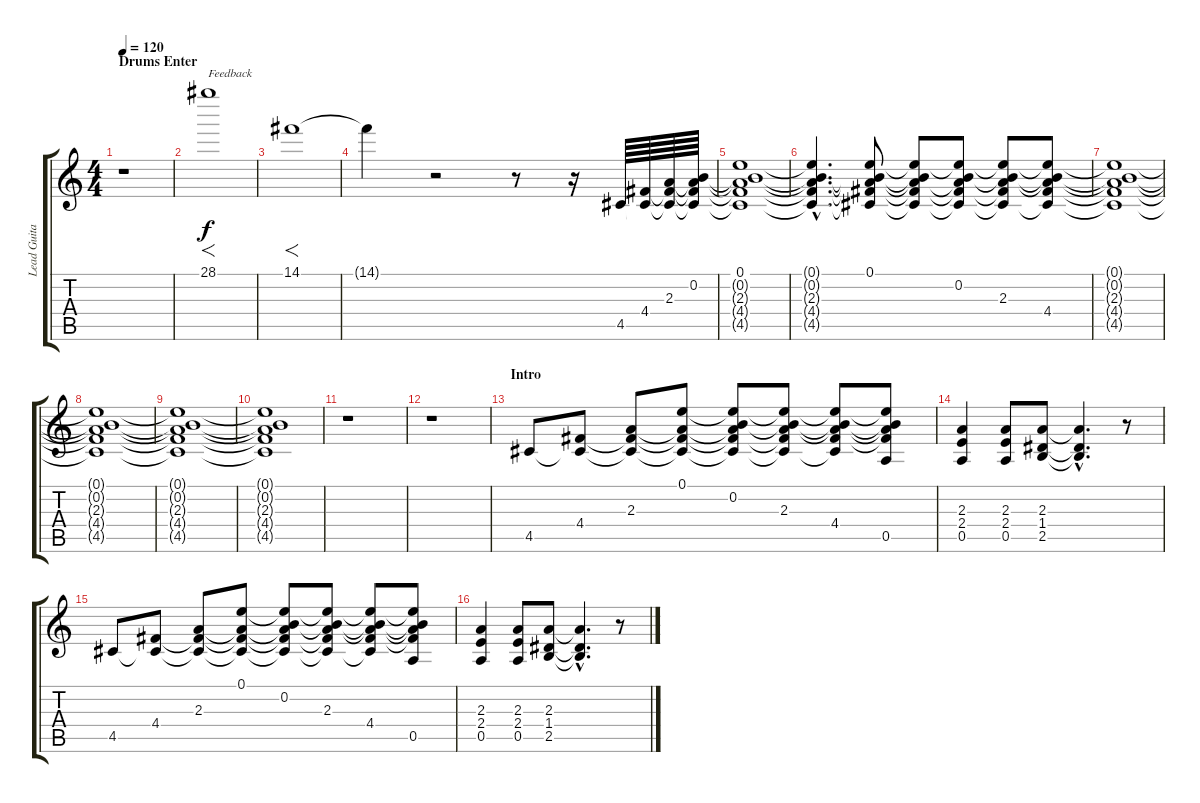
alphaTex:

\track ("Lead Guitar" "Lead Guita") {instrument overdrivenguitar}
\staff {score tabs}
\tuning (E4 B3 G3 D3 A2 E2) {hide}
\ts (4 4)
\section ("" "Drums Enter")
\tempo 120
\clef g2
\ks c
r.1{dy f instrument overdrivenguitar} |
28.1.1{f txt "Feedback"} |
14.1.1{f} |
14.1{t}.4 r.2 r.8 r.16 4.5.64 (4.4 4.5{t}).64 (2.3 4.4{t} 4.5{t}).64 (0.2 2.3{t} 4.4{t} 4.5{t}).64 |
(0.1 0.2{t} 2.3{t} 4.4{t} 4.5{t}).1 |
(0.1{hac t} 0.2{hac t} 2.3{hac t} 4.4{hac t} 4.5{hac t}).4{d} (0.1 0.2{t} 2.3{t} 4.4{t} 4.5{t}).8 (0.1{t} 0.2{t} 2.3{t} 4.4{t} 4.5{t}).8 (0.1{t} 0.2 2.3{t} 4.4{t} 4.5{t}).8 (0.1{t} 0.2{t} 2.3 4.4{t} 4.5{t}).8 (0.1{t} 0.2{t} 2.3{t} 4.4 4.5{t}).8 |
(0.1{t} 0.2{t} 2.3{t} 4.4{t} 4.5{t}).1{volume 0} |
(0.1{t} 0.2{t} 2.3{t} 4.4{t} 4.5{t}).1 |
(0.1{t} 0.2{t} 2.3{t} 4.4{t} 4.5{t}).1 |
(0.1{t} 0.2{t} 2.3{t} 4.4{t} 4.5{t}).1 |
r.1 |
r.1 |
\section ("" "Intro")
4.5.8{volume 12} (4.4 4.5{t}).8 (2.3 4.4{t} 4.5{t}).8 (0.1 2.3{t} 4.4{t} 4.5{t}).8 (0.1{t} 0.2 2.3{t} 4.4{t} 4.5{t}).8 (0.1{t} 0.2{t} 2.3 4.4{t} 4.5{t}).8 (0.1{t} 0.2{t} 2.3{t} 4.4 4.5{t}).8 (0.1{t} 0.2{t} 2.3{t} 4.4{t} 0.5).8 |
(2.3 2.4 0.5).4 (2.3 2.4 0.5).8 (2.3 1.4 2.5).8 (2.3{hac t} 1.4{hac t} 2.5{hac t}).4{d} r.8 |
4.5.8 (4.4 4.5{t}).8 (2.3 4.4{t} 4.5{t}).8 (0.1 2.3{t} 4.4{t} 4.5{t}).8 (0.1{t} 0.2 2.3{t} 4.4{t} 4.5{t}).8 (0.1{t} 0.2{t} 2.3 4.4{t} 4.5{t}).8 (0.1{t} 0.2{t} 2.3{t} 4.4 4.5{t}).8 (0.1{t} 0.2{t} 2.3{t} 4.4{t} 0.5).8 |
(2.3 2.4 0.5).4 (2.3 2.4 0.5).8 (2.3 1.4 2.5).8 (2.3{hac t} 1.4{hac t} 2.5{hac t}).4{d} r.8
